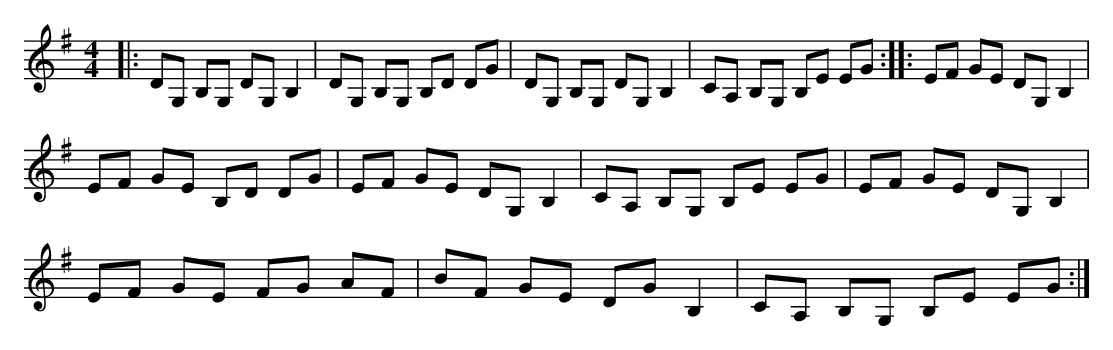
X:1
M:4/4
K:G
|:DG, B,G, DG, B,2|DG, B,G, B,D DG|DG, B,G, DG, B,2|CA, B,G, B,E EG:|:EF GE DG, B,2|
EF GE B,D DG|EF GE DG, B,2|CA, B,G, B,E EG|EF GE DG, B,2|
EF GE FG AF|BF GE DG B,2|CA, B,G, B,E EG:|
